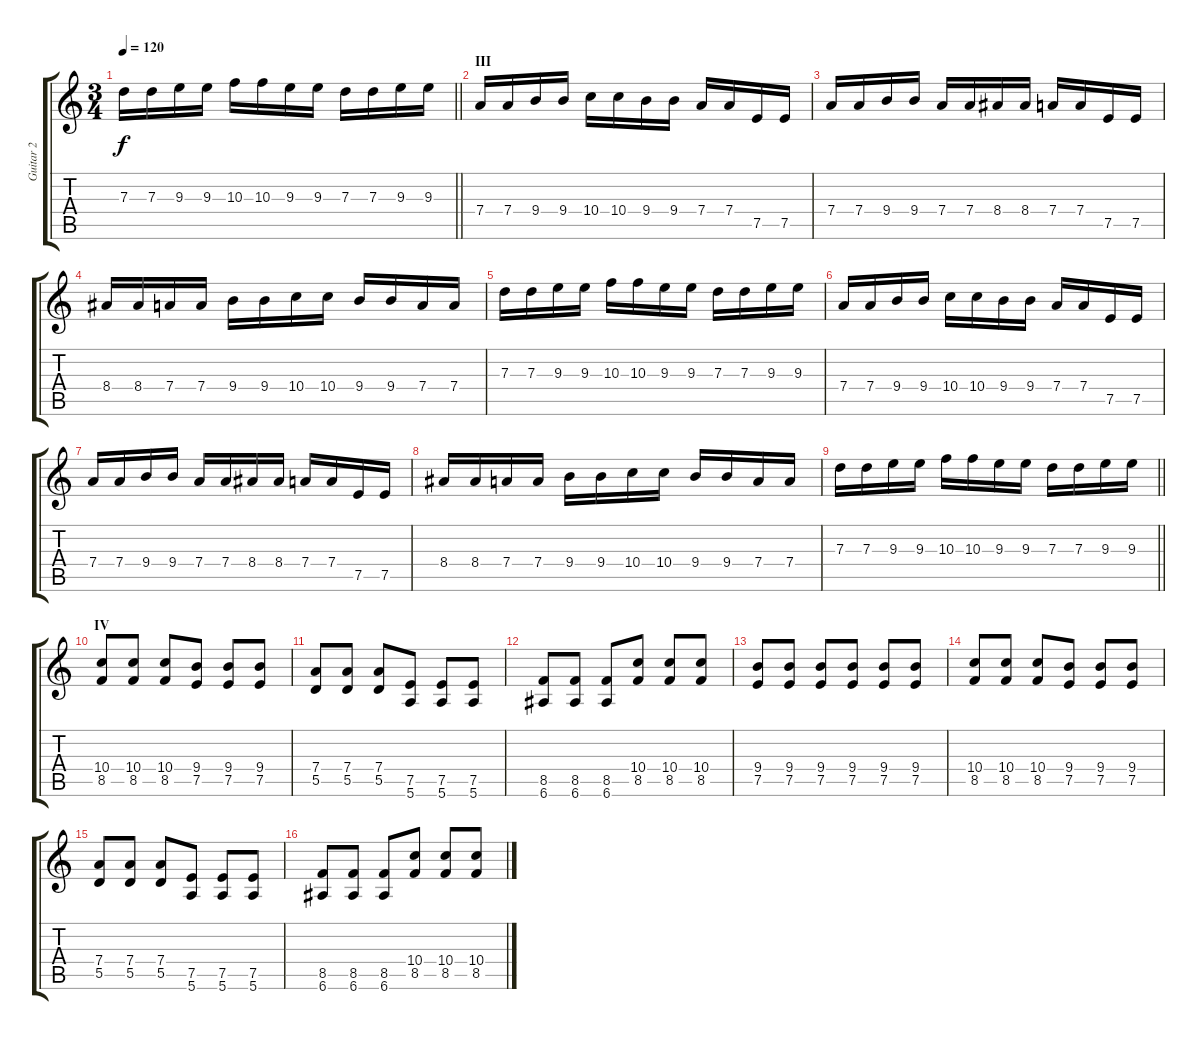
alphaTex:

\track ("Guitar 2" "Guitar 2") {instrument overdrivenguitar}
\staff {score tabs}
\tuning (E4 B3 G3 D3 A2 E2) {hide}
\ts (3 4)
\tempo 120
\clef g2
\barLineRight lightlight
\ks c
7.3.16{dy f} 7.3.16 9.3.16 9.3.16 10.3.16 10.3.16 9.3.16 9.3.16 7.3.16 7.3.16 9.3.16 9.3.16 |
\section ("" "III")
7.4.16 7.4.16 9.4.16 9.4.16 10.4.16 10.4.16 9.4.16 9.4.16 7.4.16 7.4.16 7.5.16 7.5.16 |
7.4.16 7.4.16 9.4.16 9.4.16 7.4.16 7.4.16 8.4.16 8.4.16 7.4.16 7.4.16 7.5.16 7.5.16 |
8.4.16 8.4.16 7.4.16 7.4.16 9.4.16 9.4.16 10.4.16 10.4.16 9.4.16 9.4.16 7.4.16 7.4.16 |
7.3.16 7.3.16 9.3.16 9.3.16 10.3.16 10.3.16 9.3.16 9.3.16 7.3.16 7.3.16 9.3.16 9.3.16 |
7.4.16 7.4.16 9.4.16 9.4.16 10.4.16 10.4.16 9.4.16 9.4.16 7.4.16 7.4.16 7.5.16 7.5.16 |
7.4.16 7.4.16 9.4.16 9.4.16 7.4.16 7.4.16 8.4.16 8.4.16 7.4.16 7.4.16 7.5.16 7.5.16 |
8.4.16 8.4.16 7.4.16 7.4.16 9.4.16 9.4.16 10.4.16 10.4.16 9.4.16 9.4.16 7.4.16 7.4.16 |
\barLineRight lightlight
7.3.16 7.3.16 9.3.16 9.3.16 10.3.16 10.3.16 9.3.16 9.3.16 7.3.16 7.3.16 9.3.16 9.3.16 |
\section ("" "IV")
(10.4 8.5).8 (10.4 8.5).8 (10.4 8.5).8 (9.4 7.5).8 (9.4 7.5).8 (9.4 7.5).8 |
(7.4 5.5).8 (7.4 5.5).8 (7.4 5.5).8 (7.5 5.6).8 (7.5 5.6).8 (7.5 5.6).8 |
(8.5 6.6).8 (8.5 6.6).8 (8.5 6.6).8 (10.4 8.5).8 (10.4 8.5).8 (10.4 8.5).8 |
(9.4 7.5).8 (9.4 7.5).8 (9.4 7.5).8 (9.4 7.5).8 (9.4 7.5).8 (9.4 7.5).8 |
(10.4 8.5).8 (10.4 8.5).8 (10.4 8.5).8 (9.4 7.5).8 (9.4 7.5).8 (9.4 7.5).8 |
(7.4 5.5).8 (7.4 5.5).8 (7.4 5.5).8 (7.5 5.6).8 (7.5 5.6).8 (7.5 5.6).8 |
(8.5 6.6).8 (8.5 6.6).8 (8.5 6.6).8 (10.4 8.5).8 (10.4 8.5).8 (10.4 8.5).8
